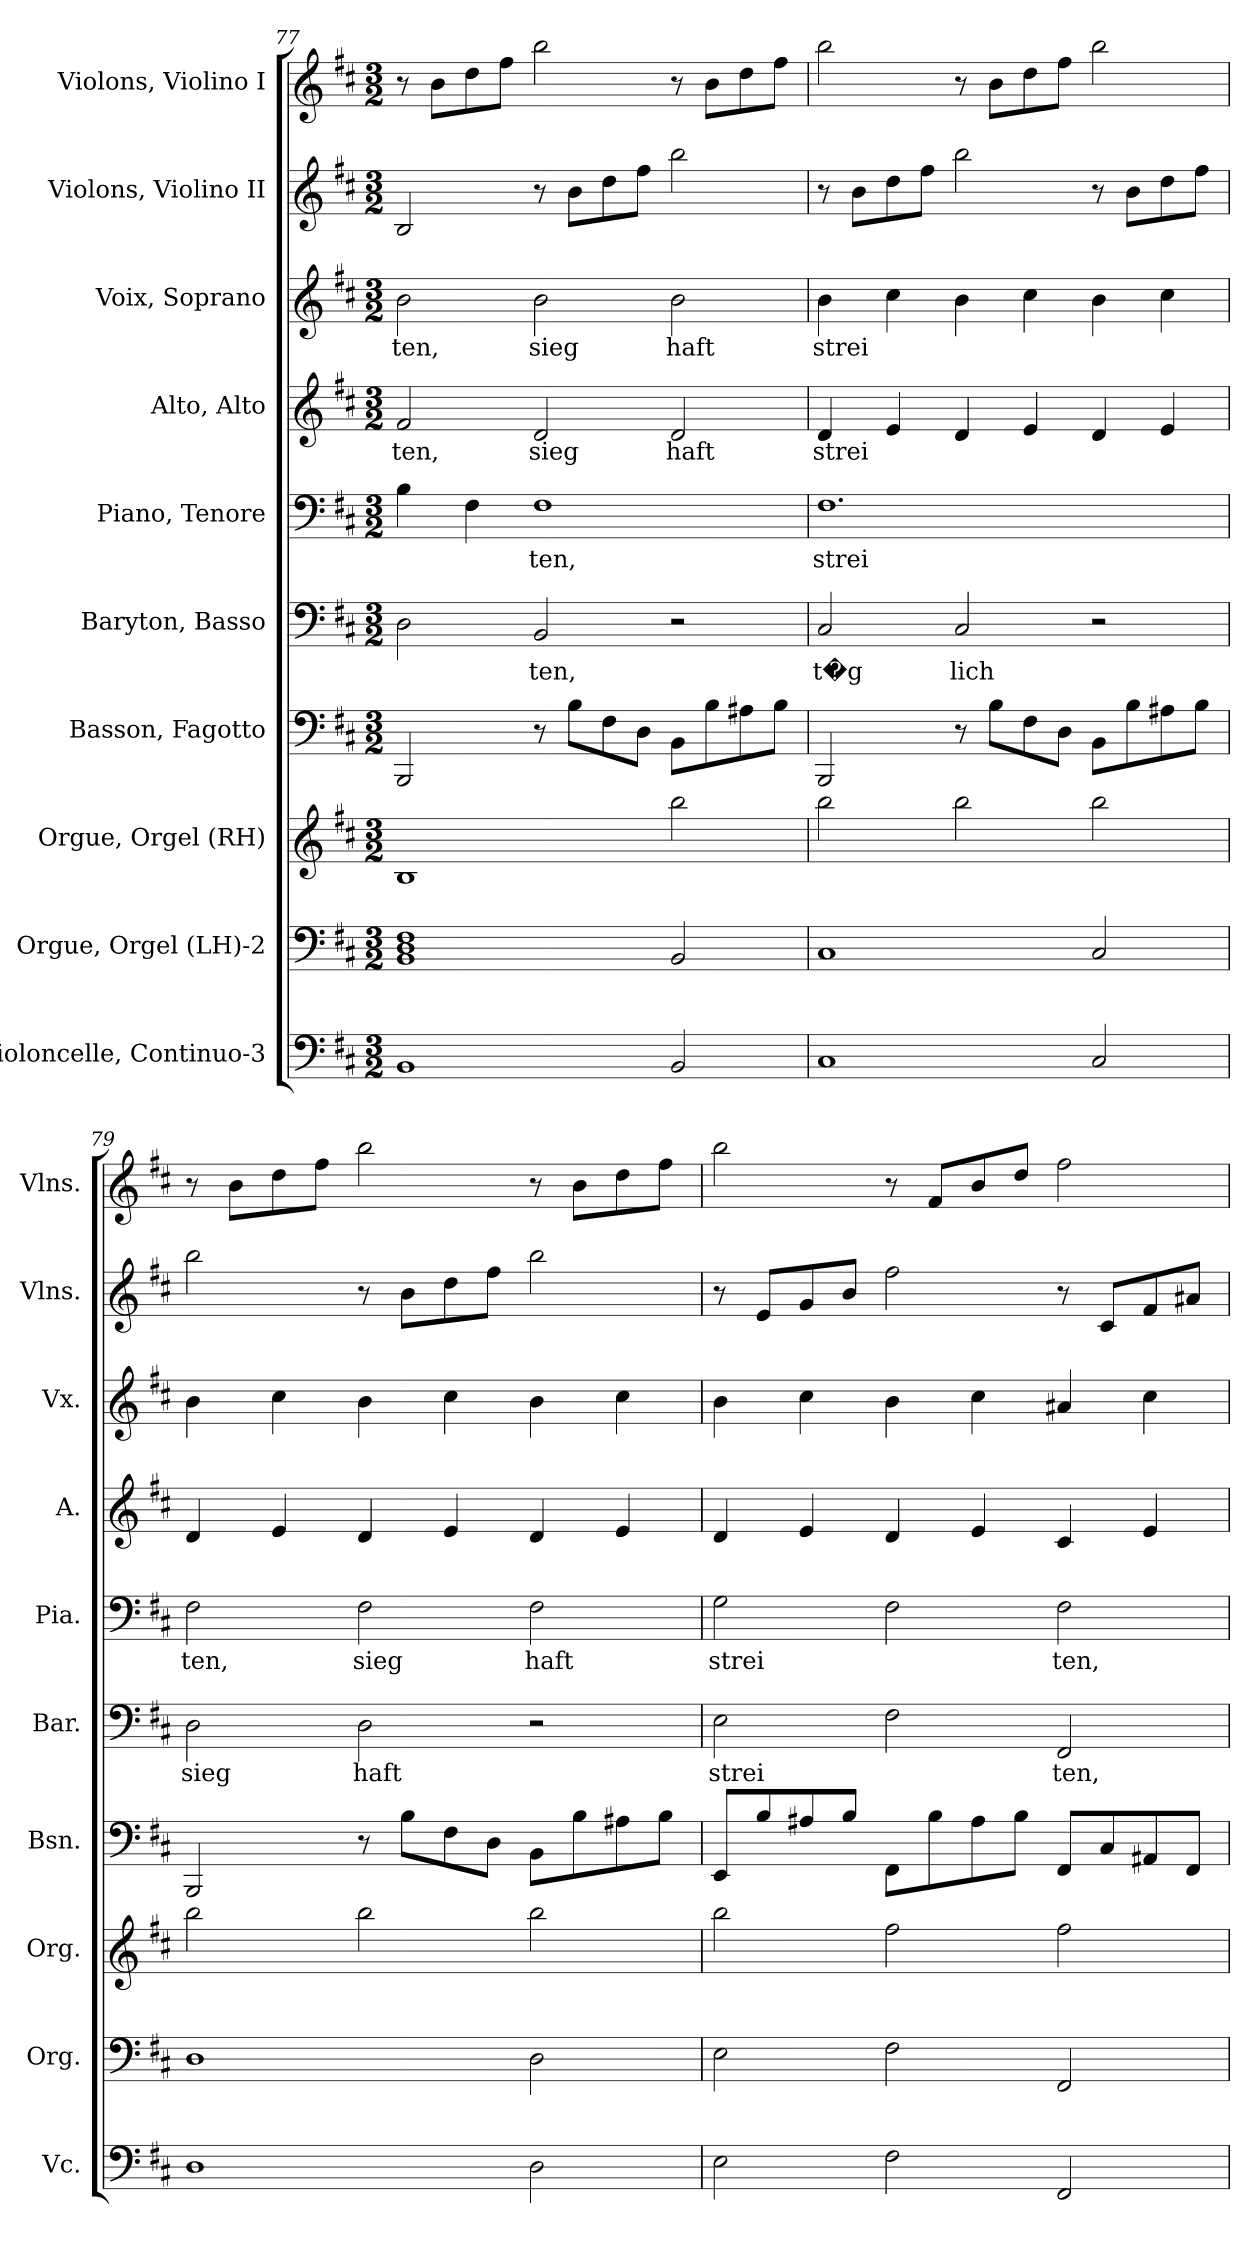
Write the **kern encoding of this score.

**kern	**kern	**kern	**kern	**kern	**text	**kern	**text	**kern	**text	**kern	**text	**kern	**kern
*part10	*part9	*part8	*part7	*part6	*part6	*part5	*part5	*part4	*part4	*part3	*part3	*part2	*part1
*staff10	*staff9	*staff8	*staff7	*staff6	*staff6	*staff5	*staff5	*staff4	*staff4	*staff3	*staff3	*staff2	*staff1
*I"Violoncelle, Continuo-3	*I"Orgue, Orgel (LH)-2	*I"Orgue, Orgel (RH)	*I"Basson, Fagotto	*I"Baryton, Basso	*	*I"Piano, Tenore	*	*I"Alto, Alto	*	*I"Voix, Soprano	*	*I"Violons, Violino II	*I"Violons, Violino I
*I'Vc.	*I'Org.	*I'Org.	*I'Bsn.	*I'Bar.	*	*I'Pia.	*	*I'A.	*	*I'Vx.	*	*I'Vlns.	*I'Vlns.
*clefF4	*clefF4	*clefG2	*clefF4	*clefF4	*	*clefF4	*	*clefG2	*	*clefG2	*	*clefG2	*clefG2
*k[f#c#]	*k[f#c#]	*k[f#c#]	*k[f#c#]	*k[f#c#]	*	*k[f#c#]	*	*k[f#c#]	*	*k[f#c#]	*	*k[f#c#]	*k[f#c#]
*M3/2	*M3/2	*M3/2	*M3/2	*M3/2	*	*M3/2	*	*M3/2	*	*M3/2	*	*M3/2	*M3/2
=77	=77	=77	=77	=77	=77	=77	=77	=77	=77	=77	=77	=77	=77
1BB	1BB 1D 1F#	1B	2BBB/	2D\	.	4B\	.	2f#/	ten,	2b\	ten,	2B/	8r
.	.	.	.	.	.	.	.	.	.	.	.	.	8b\L
.	.	.	.	.	.	4F#\	.	.	.	.	.	.	8dd\
.	.	.	.	.	.	.	.	.	.	.	.	.	8ff#\J
.	.	.	8r	2BB/	ten,	1F#	ten,	2d/	sieg	2b\	sieg	8r	2bb\
.	.	.	8B\L	.	.	.	.	.	.	.	.	8b\L	.
.	.	.	8F#\	.	.	.	.	.	.	.	.	8dd\	.
.	.	.	8D\J	.	.	.	.	.	.	.	.	8ff#\J	.
2BB/	2BB/	2bb\	8BB\L	2r	.	.	.	2d/	haft	2b\	haft	2bb\	8r
.	.	.	8B\	.	.	.	.	.	.	.	.	.	8b\L
.	.	.	8A#X\	.	.	.	.	.	.	.	.	.	8dd\
.	.	.	8B\J	.	.	.	.	.	.	.	.	.	8ff#\J
!!LO:PB:g=z
=78	=78	=78	=78	=78	=78	=78	=78	=78	=78	=78	=78	=78	=78
1C#	1C#	2bb\	2BBB/	2C#/	t�g	1.F#	strei	4d/	strei	4b\	strei	8r	2bb\
.	.	.	.	.	.	.	.	.	.	.	.	8b\L	.
.	.	.	.	.	.	.	.	4e/	.	4cc#\	.	8dd\	.
.	.	.	.	.	.	.	.	.	.	.	.	8ff#\J	.
.	.	2bb\	8r	2C#/	lich	.	.	4d/	.	4b\	.	2bb\	8r
.	.	.	8B\L	.	.	.	.	.	.	.	.	.	8b\L
.	.	.	8F#\	.	.	.	.	4e/	.	4cc#\	.	.	8dd\
.	.	.	8D\J	.	.	.	.	.	.	.	.	.	8ff#\J
2C#/	2C#/	2bb\	8BB\L	2r	.	.	.	4d/	.	4b\	.	8r	2bb\
.	.	.	8B\	.	.	.	.	.	.	.	.	8b\L	.
.	.	.	8A#X\	.	.	.	.	4e/	.	4cc#\	.	8dd\	.
.	.	.	8B\J	.	.	.	.	.	.	.	.	8ff#\J	.
=79	=79	=79	=79	=79	=79	=79	=79	=79	=79	=79	=79	=79	=79
1D	1D	2bb\	2BBB/	2D\	sieg	2F#\	ten,	4d/	.	4b\	.	2bb\	8r
.	.	.	.	.	.	.	.	.	.	.	.	.	8b\L
.	.	.	.	.	.	.	.	4e/	.	4cc#\	.	.	8dd\
.	.	.	.	.	.	.	.	.	.	.	.	.	8ff#\J
.	.	2bb\	8r	2D\	haft	2F#\	sieg	4d/	.	4b\	.	8r	2bb\
.	.	.	8B\L	.	.	.	.	.	.	.	.	8b\L	.
.	.	.	8F#\	.	.	.	.	4e/	.	4cc#\	.	8dd\	.
.	.	.	8D\J	.	.	.	.	.	.	.	.	8ff#\J	.
2D\	2D\	2bb\	8BB\L	2r	.	2F#\	haft	4d/	.	4b\	.	2bb\	8r
.	.	.	8B\	.	.	.	.	.	.	.	.	.	8b\L
.	.	.	8A#X\	.	.	.	.	4e/	.	4cc#\	.	.	8dd\
.	.	.	8B\J	.	.	.	.	.	.	.	.	.	8ff#\J
=80	=80	=80	=80	=80	=80	=80	=80	=80	=80	=80	=80	=80	=80
2E\	2E\	2bb\	8EE/L	2E\	strei	2G\	strei	4d/	.	4b\	.	8r	2bb\
.	.	.	8B/	.	.	.	.	.	.	.	.	8e/L	.
.	.	.	8A#X/	.	.	.	.	4e/	.	4cc#\	.	8g/	.
.	.	.	8B/J	.	.	.	.	.	.	.	.	8b/J	.
2F#\	2F#\	2ff#\	8FF#\L	2F#\	.	2F#\	.	4d/	.	4b\	.	2ff#\	8r
.	.	.	8B\	.	.	.	.	.	.	.	.	.	8f#/L
.	.	.	8A#\	.	.	.	.	4e/	.	4cc#\	.	.	8b/
.	.	.	8B\J	.	.	.	.	.	.	.	.	.	8dd/J
2FF#/	2FF#/	2ff#\	8FF#/L	2FF#/	ten,	2F#\	ten,	4c#/	.	4a#X/	.	8r	2ff#\
.	.	.	8C#/	.	.	.	.	.	.	.	.	8c#/L	.
.	.	.	8AA#X/	.	.	.	.	4e/	.	4cc#\	.	8f#/	.
.	.	.	8FF#/J	.	.	.	.	.	.	.	.	8a#X/J	.
=	=	=	=	=	=	=	=	=	=	=	=	=	=
*-	*-	*-	*-	*-	*-	*-	*-	*-	*-	*-	*-	*-	*-
